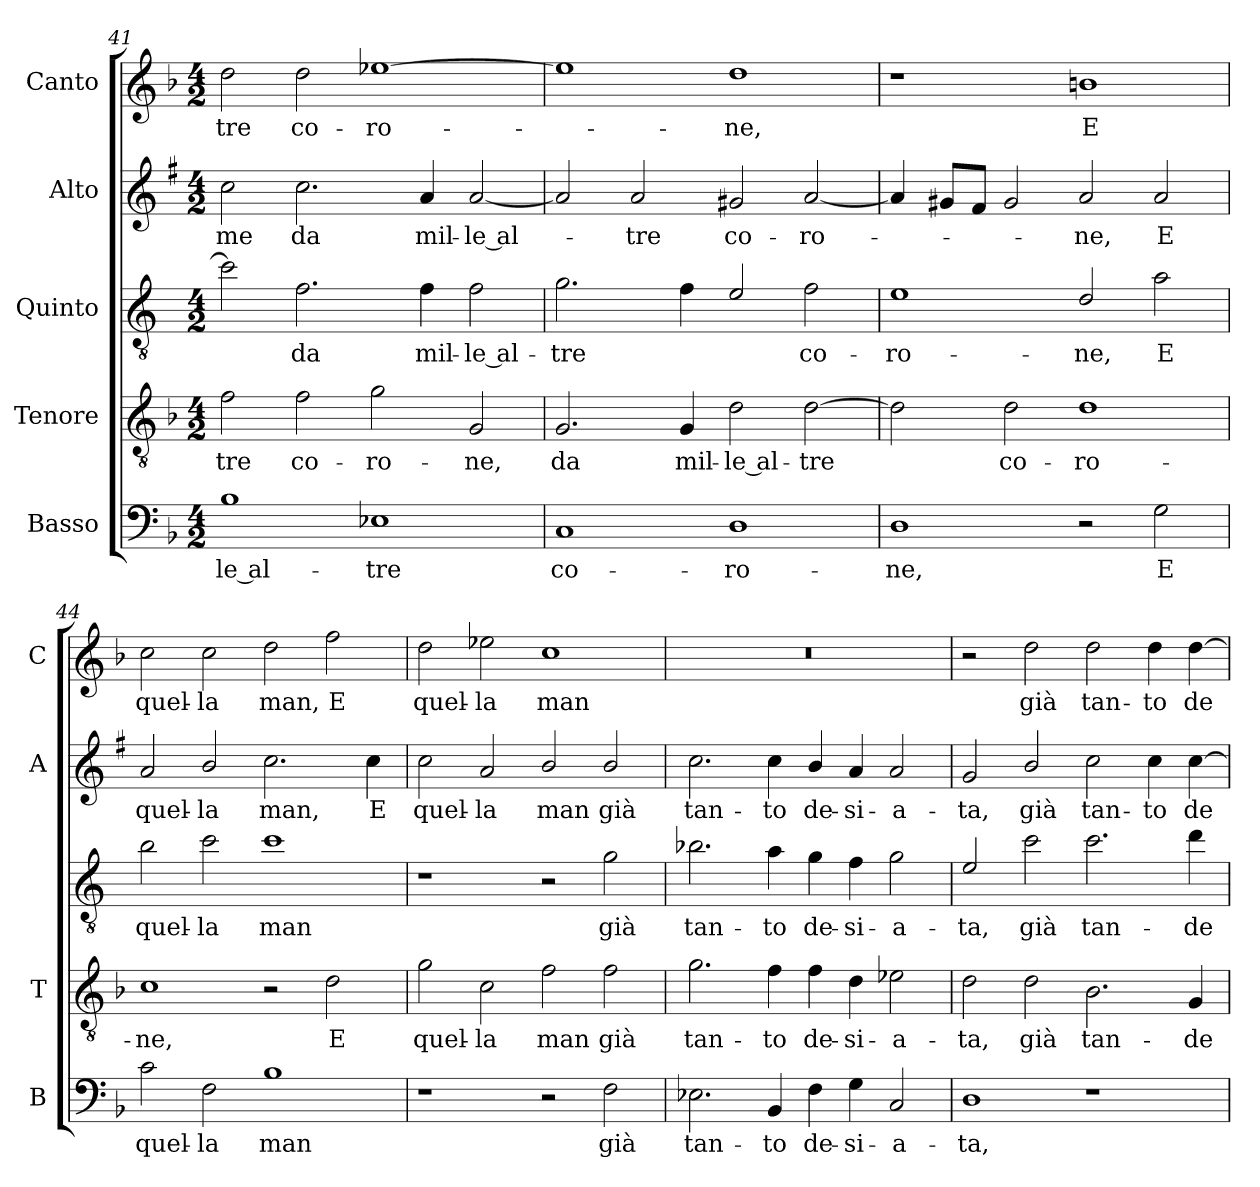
**kern	**text	**kern	**text	**kern	**text	**kern	**text	**kern	**text
*part5	*part5	*part4	*part4	*part3	*part3	*part2	*part2	*part1	*part1
*staff5	*staff5	*staff4	*staff4	*staff3	*staff3	*staff2	*staff2	*staff1	*staff1
*I"Basso	*	*I"Tenore	*	*I"Quinto	*	*I"Alto	*	*I"Canto	*
*I'B	*	*I'T	*	*	*	*I'A	*	*I'C	*
*clefF4	*	*clefGv2	*	*clefGv2	*	*clefG2	*	*clefG2	*
*	*	*	*	*ITrd4c7	*	*ITrd1c2	*	*	*
*k[b-]	*	*k[b-]	*	*k[b-]	*	*k[b-]	*	*k[b-]	*
*F:	*	*F:	*	*F:	*	*F:	*	*F:	*
*M4/2	*	*M4/2	*	*M4/2	*	*M4/2	*	*M4/2	*
=41	=41	=41	=41	=41	=41	=41	=41	=41	=41
!	!LO:LY:b	!	!LO:LY:b	!	!	!	!LO:LY:b	!	!LO:LY:b
1B-	-le al-	2f\	-tre	2f\]	.	2b-\	me	2dd\	-tre
!	!	!	!LO:LY:b	!	!LO:LY:b	!	!LO:LY:b	!	!LO:LY:b
.	.	2f\	co-	2.B-\	da	2.b-\	da	2dd\	co-
!	!LO:LY:b	!	!LO:LY:b	!	!	!	!	!	!LO:LY:b
1E-X	-tre	2g\	-ro-	.	.	.	.	[1ee-X	-ro-
!	!	!	!	!	!LO:LY:b	!	!LO:LY:b	!	!
.	.	.	.	4B-\	mil-	4g/	mil-	.	.
!	!	!	!LO:LY:b	!	!LO:LY:b	!	!LO:LY:b	!	!
.	.	2G/	-ne,	2B-\	-le al-	[2g/	-le al-	.	.
=42	=42	=42	=42	=42	=42	=42	=42	=42	=42
!	!LO:LY:b	!	!LO:LY:b	!	!LO:LY:b	!	!	!	!
1C	co-	2.G/	da	2.c\	-tre	2g/]	.	1ee-]	.
!	!	!	!	!	!	!	!LO:LY:b	!	!
.	.	.	.	.	.	2g/	-tre	.	.
!	!	!	!LO:LY:b	!	!	!	!	!	!
.	.	4G/	mil-	4B-\	.	.	.	.	.
!	!LO:LY:b	!	!LO:LY:b	!	!	!	!LO:LY:b	!	!LO:LY:b
1D	-ro-	2d\	-le al-	2A/	.	2f#X/	co-	1dd	-ne,
!	!	!	!LO:LY:b	!	!LO:LY:b	!	!LO:LY:b	!	!
.	.	[2d\	-tre	2B-\	co-	[2g/	-ro-	.	.
=43	=43	=43	=43	=43	=43	=43	=43	=43	=43
!	!LO:LY:b	!	!	!	!LO:LY:b	!	!	!	!
1D	-ne,	2d\]	.	1A	-ro-	4g/]	.	1r	.
.	.	.	.	.	.	8f#X/L	.	.	.
.	.	.	.	.	.	8e/J	.	.	.
!	!	!	!LO:LY:b	!	!	!	!	!	!
.	.	2d\	co-	.	.	2f#/	.	.	.
!	!	!	!LO:LY:b	!	!LO:LY:b	!	!LO:LY:b	!	!LO:LY:b
2r	.	1d	-ro-	2G/	-ne,	2g/	-ne,	1bn	E
!	!LO:LY:b	!	!	!	!LO:LY:b	!	!LO:LY:b	!	!
2G\	E	.	.	2d\	E	2g/	E	.	.
=44	=44	=44	=44	=44	=44	=44	=44	=44	=44
!	!LO:LY:b	!	!LO:LY:b	!	!LO:LY:b	!	!LO:LY:b	!	!LO:LY:b
2c\	quel-	1c	-ne,	2e\	quel-	2g/	quel-	2cc\	quel-
!	!LO:LY:b	!	!	!	!LO:LY:b	!	!LO:LY:b	!	!LO:LY:b
2F\	-la	.	.	2f\	-la	2a/	-la	2cc\	-la
!	!LO:LY:b	!	!	!	!LO:LY:b	!	!LO:LY:b	!	!LO:LY:b
1B-	man	2r	.	1f	man	2.b-\	man,	2dd\	man,
!	!	!	!LO:LY:b	!	!	!	!	!	!LO:LY:b
.	.	2d\	E	.	.	.	.	2ff\	E
!	!	!	!	!	!	!	!LO:LY:b	!	!
.	.	.	.	.	.	4b-\	E	.	.
!!LO:LB:g=z
=45	=45	=45	=45	=45	=45	=45	=45	=45	=45
!	!	!	!LO:LY:b	!	!	!	!LO:LY:b	!	!LO:LY:b
1r	.	2g\	quel-	1r	.	2b-\	quel-	2dd\	quel-
!	!	!	!LO:LY:b	!	!	!	!LO:LY:b	!	!LO:LY:b
.	.	2c\	-la	.	.	2g/	-la	2ee-X\	-la
!	!	!	!LO:LY:b	!	!	!	!LO:LY:b	!	!LO:LY:b
2r	.	2f\	man	2r	.	2a/	man	1cc	man
!	!LO:LY:b	!	!LO:LY:b	!	!LO:LY:b	!	!LO:LY:b	!	!
2F\	già	2f\	già	2c\	già	2a/	già	.	.
=46	=46	=46	=46	=46	=46	=46	=46	=46	=46
!	!LO:LY:b	!	!LO:LY:b	!	!LO:LY:b	!	!LO:LY:b	!	!
2.E-X\	tan-	2.g\	tan-	2.e-X\	tan-	2.b-\	tan-	0r	.
!	!LO:LY:b	!	!LO:LY:b	!	!LO:LY:b	!	!LO:LY:b	!	!
4BB-/	-to	4f\	-to	4d\	-to	4b-\	-to	.	.
!	!LO:LY:b	!	!LO:LY:b	!	!LO:LY:b	!	!LO:LY:b	!	!
4F\	de-	4f\	de-	4c\	de-	4a/	de-	.	.
!	!LO:LY:b	!	!LO:LY:b	!	!LO:LY:b	!	!LO:LY:b	!	!
4G\	-si-	4d\	-si-	4B-\	-si-	4g/	-si-	.	.
!	!LO:LY:b	!	!LO:LY:b	!	!LO:LY:b	!	!LO:LY:b	!	!
2C/	-a-	2e-X\	-a-	2c\	-a-	2g/	-a-	.	.
=47	=47	=47	=47	=47	=47	=47	=47	=47	=47
!	!LO:LY:b	!	!LO:LY:b	!	!LO:LY:b	!	!LO:LY:b	!	!
1D	-ta,	2d\	-ta,	2A/	-ta,	2f/	-ta,	2r	.
!	!	!	!LO:LY:b	!	!LO:LY:b	!	!LO:LY:b	!	!LO:LY:b
.	.	2d\	già	2f\	già	2a/	già	2dd\	già
!	!	!	!LO:LY:b	!	!LO:LY:b	!	!LO:LY:b	!	!LO:LY:b
1r	.	2.B-\	tan-	2.f\	tan-	2b-\	tan-	2dd\	tan-
!	!	!	!	!	!	!	!LO:LY:b	!	!LO:LY:b
.	.	.	.	.	.	4b-\	-to	4dd\	-to
!	!	!	!LO:LY:b	!	!LO:LY:b	!	!LO:LY:b	!	!LO:LY:b
.	.	4G/	-de-	4g\	-de-	[4b-\	de-	[4dd\	de-
=	=	=	=	=	=	=	=	=	=
*-	*-	*-	*-	*-	*-	*-	*-	*-	*-
